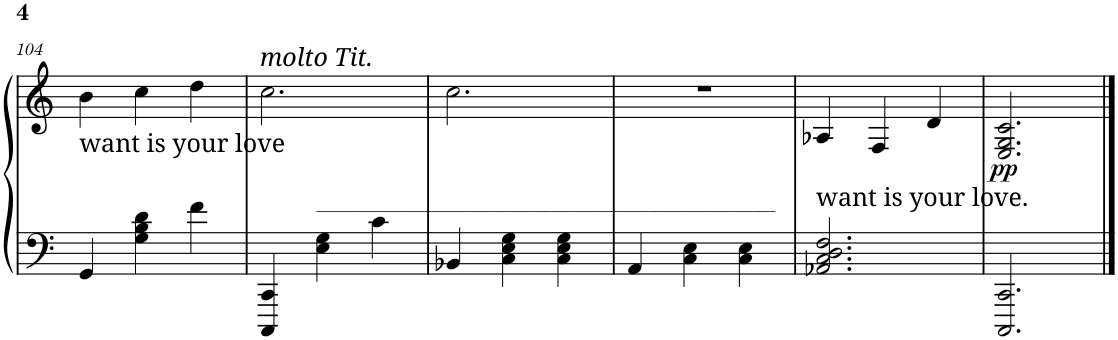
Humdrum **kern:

**kern	**kern	**dynam
*part1	*part1	*part1
*staff2	*staff1	*staff1/2
*I"Piano	*	*
*I'Pno	*	*
!!LO:PB:g=z
*clefF4	*clefG2	*
*k[]	*k[]	*
*M3/4	*M3/4	*
=104	=104	=104
!	!LO:TX:b:t=want is your love	!
4GG/	4b\	.
4G\ 4B\ 4d\	4cc\	.
4f\	4dd\	.
=105	=105	=105
!	!LO:TX:a:i:t=molto Tit.	!
4CCC/ 4CC/	2.cc\	.
!LO:TX:a:t=________________________________________________________________________________	!	!
4E\ 4G\	.	.
4c\	.	.
=106	=106	=106
4BB-X/	2.cc\	.
4C\ 4E\ 4G\	.	.
4C\ 4E\ 4G\	.	.
=107	=107	=107
4AA/	2.r	.
4C\ 4E\	.	.
4C\ 4E\	.	.
=108	=108	=108
!	!LO:TX:b:t=want is your love.	!
2.AA-X/ 2.C/ 2.D/ 2.F/	4A-X/	.
.	4F/	.
.	4d/	.
=109	=109	=109
!	!	!LO:DY:b
2.CCC/ 2.CC/	2.E/ 2.G/ 2.c/	pp
==	==	==
*-	*-	*-
